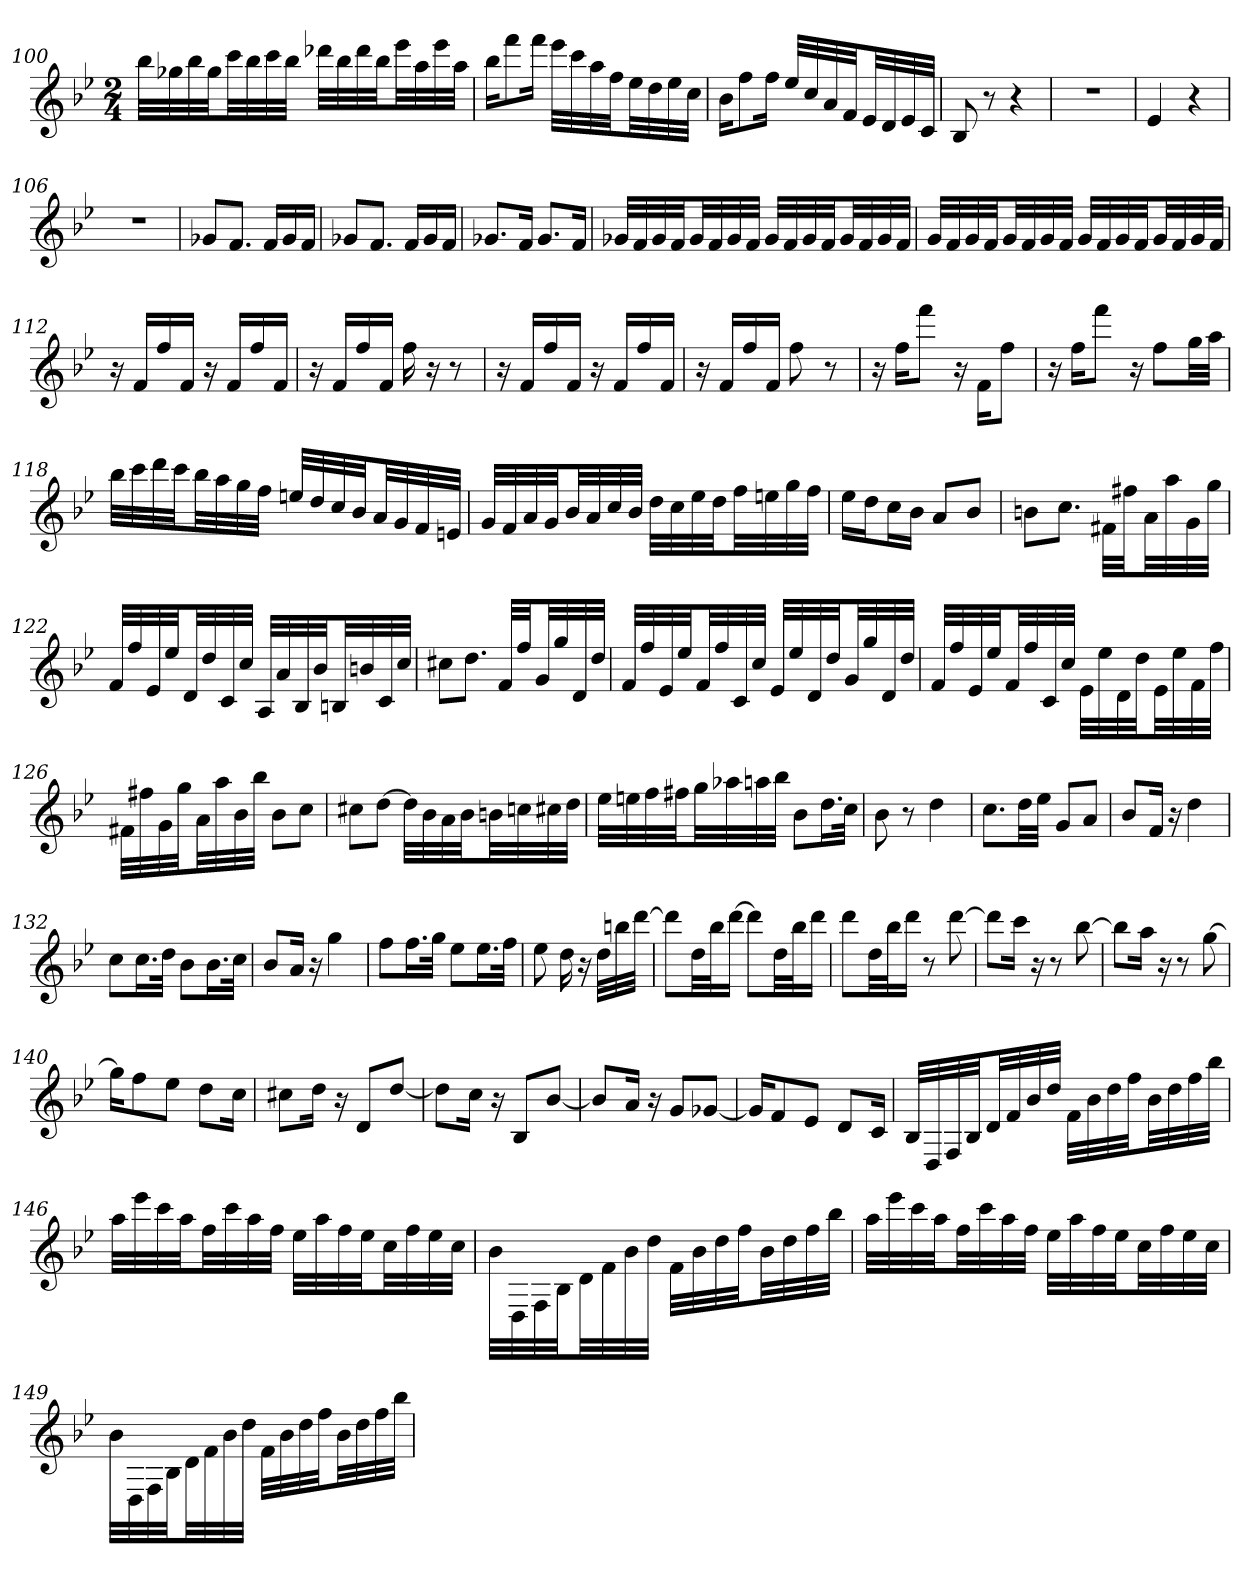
**kern
*part1
*staff1
*clefG2
*k[b-e-]
*B-:
*M2/4
=100
32bb-\LLL
32gg-X\
32bb-\
32gg-\JJ
32ccc\LL
32bb-\
32ccc\
32bb-\JJJ
32ddd-X\LLL
32bb-\
32ddd-\
32bb-\JJ
32eee-\LL
32aa\
32eee-\
32aa\JJJ
=101
16bb-\KL
8fff\
16fff\Jk
32eee-\LLL
32ccc\
32aa\
32ff\JJ
32ee-\LL
32dd\
32ee-\
32cc\JJJ
=102
16b-\KL
8ff\
16ff\Jk
32ee-/LLL
32cc/
32a/
32f/JJ
32e-/LL
32d/
32e-/
32c/JJJ
=103
8B-
8r
4r
=104
2r
=105
4e-
4r
=106
2r
=107
8g-X/L
8.f/J
16f/LL
16g-/
16f/JJ
=108
8g-X/L
8.f/J
16f/LL
16g-/
16f/JJ
=109
8.g-X/L
16f/Jk
8.g-/L
16f/Jk
=110
32g-X/LLL
32f/
32g-/
32f/JJ
32g-/LL
32f/
32g-/
32f/JJJ
32g-/LLL
32f/
32g-/
32f/JJ
32g-/LL
32f/
32g-/
32f/JJJ
=111
32g/LLL
32f/
32g/
32f/JJ
32g/LL
32f/
32g/
32f/JJJ
32g/LLL
32f/
32g/
32f/JJ
32g/LL
32f/
32g/
32f/JJJ
=112
16r
16f/LL
16ff/
16f/JJ
16r
16f/LL
16ff/
16f/JJ
=113
16r
16f/LL
16ff/
16f/JJ
16ff
16r
8r
=114
16r
16f/LL
16ff/
16f/JJ
16r
16f/LL
16ff/
16f/JJ
=115
16r
16f/LL
16ff/
16f/JJ
8ff
8r
=116
16r
16ff\KL
8fff\J
16r
16f\KL
8ff\J
=117
16r
16ff\KL
8fff\J
16r
8ff\L
32gg\LL
32aa\JJJ
=118
32bb-\LLL
32ccc\
32ddd\
32ccc\JJ
32bb-\LL
32aa\
32gg\
32ff\JJJ
32een/LLL
32dd/
32cc/
32b-/JJ
32a/LL
32g/
32f/
32en/JJJ
=119
32g/LLL
32f/
32a/
32g/JJ
32b-/LL
32a/
32cc/
32b-/JJJ
32dd\LLL
32cc\
32ee-\
32dd\JJ
32ff\LL
32een\
32gg\
32ff\JJJ
=120
16ee-\LL
16dd\J
16cc\L
16b-\JJ
8a/L
8b-/J
=121
8bn\L
8.cc\J
32f#X\LLL
32ff#X\JJ
32a\LL
32aa\
32g\
32gg\JJJ
=122
32f/LLL
32ff/
32e-/
32ee-/JJ
32d/LL
32dd/
32c/
32cc/JJJ
32A/LLL
32a/
32B-/
32b-/JJ
32Bn/LL
32bn/
32c/
32cc/JJJ
=123
8cc#X\L
8.dd\J
32f/LLL
32ff/JJ
32g/LL
32gg/
32d/
32dd/JJJ
=124
32f/LLL
32ff/
32e-/
32ee-/JJ
32f/LL
32ff/
32c/
32cc/JJJ
32e-/LLL
32ee-/
32d/
32dd/JJ
32g/LL
32gg/
32d/
32dd/JJJ
=125
32f/LLL
32ff/
32e-/
32ee-/JJ
32f/LL
32ff/
32c/
32cc/JJJ
32e-\LLL
32ee-\
32d\
32dd\JJ
32e-\LL
32ee-\
32f\
32ff\JJJ
=126
32f#X\LLL
32ff#X\
32g\
32gg\JJ
32a\LL
32aa\
32b-\
32bb-\JJJ
8b-\L
8cc\J
=127
8cc#X\L
[8dd\J
32dd\LLL]
32b-\
32a\
32b-\JJ
32bn\LL
32ccn\
32cc#X\
32dd\JJJ
=128
32ee-\LLL
32een\
32ff\
32ff#X\JJ
32gg\LL
32aa-X\
32aan\
32bb-\JJJ
8b-\L
16.dd\L
32cc\JJk
=129
8b-
8r
4dd
=130
8.cc\L
32dd\LL
32ee-\JJJ
8g/L
8a/J
=131
8b-/L
16f/Jk
16r
4dd
=132
8cc\L
16.cc\L
32dd\JJk
8b-\L
16.b-\L
32cc\JJk
=133
8b-/L
16a/Jk
16r
4gg
=134
8ff\L
16.ff\L
32gg\JJk
8ee-\L
16.ee-\L
32ff\JJk
=135
8ee-
16dd
16r
32dd\LLL
32bbn\
[32ddd\JJJ
=136
8ddd\L]
32dd\LL
32bb-\J
[16ddd\JJ
8ddd\L]
32dd\LL
32bb-\J
16ddd\JJ
=137
8ddd\L
32dd\LL
32bb-\J
16ddd\JJ
8r
[8ddd
=138
8ddd\L]
16ccc\Jk
16r
8r
[8bb-
=139
8bb-\L]
16aa\Jk
16r
8r
[8gg
=140
16gg\KL]
8ff\
8ee-\J
8dd\L
16cc\Jk
=141
8cc#X\L
16dd\Jk
16r
8d/L
[8dd/J
=142
8dd\L]
16cc\Jk
16r
8B-/L
[8b-/J
=143
8b-/L]
16a/Jk
16r
8g/L
[8g-X/J
=144
16g-/KL]
8f/
8e-/J
8d/L
16c/Jk
=145
32B-/LLL
32D/
32F/
32B-/JJ
32d/LL
32f/
32b-/
32dd/JJJ
32f\LLL
32b-\
32dd\
32ff\JJ
32b-\LL
32dd\
32ff\
32bb-\JJJ
=146
32aa\LLL
32eee-\
32ccc\
32aa\JJ
32ff\LL
32ccc\
32aa\
32ff\JJJ
32ee-\LLL
32aa\
32ff\
32ee-\JJ
32cc\LL
32ff\
32ee-\
32cc\JJJ
=147
32b-\LLL
32D\
32F\
32B-\JJ
32d\LL
32f\
32b-\
32dd\JJJ
32f\LLL
32b-\
32dd\
32ff\JJ
32b-\LL
32dd\
32ff\
32bb-\JJJ
=148
32aa\LLL
32eee-\
32ccc\
32aa\JJ
32ff\LL
32ccc\
32aa\
32ff\JJJ
32ee-\LLL
32aa\
32ff\
32ee-\JJ
32cc\LL
32ff\
32ee-\
32cc\JJJ
=149
32b-\LLL
32D\
32F\
32B-\JJ
32d\LL
32f\
32b-\
32dd\JJJ
32f\LLL
32b-\
32dd\
32ff\JJ
32b-\LL
32dd\
32ff\
32bb-\JJJ
=
*-
